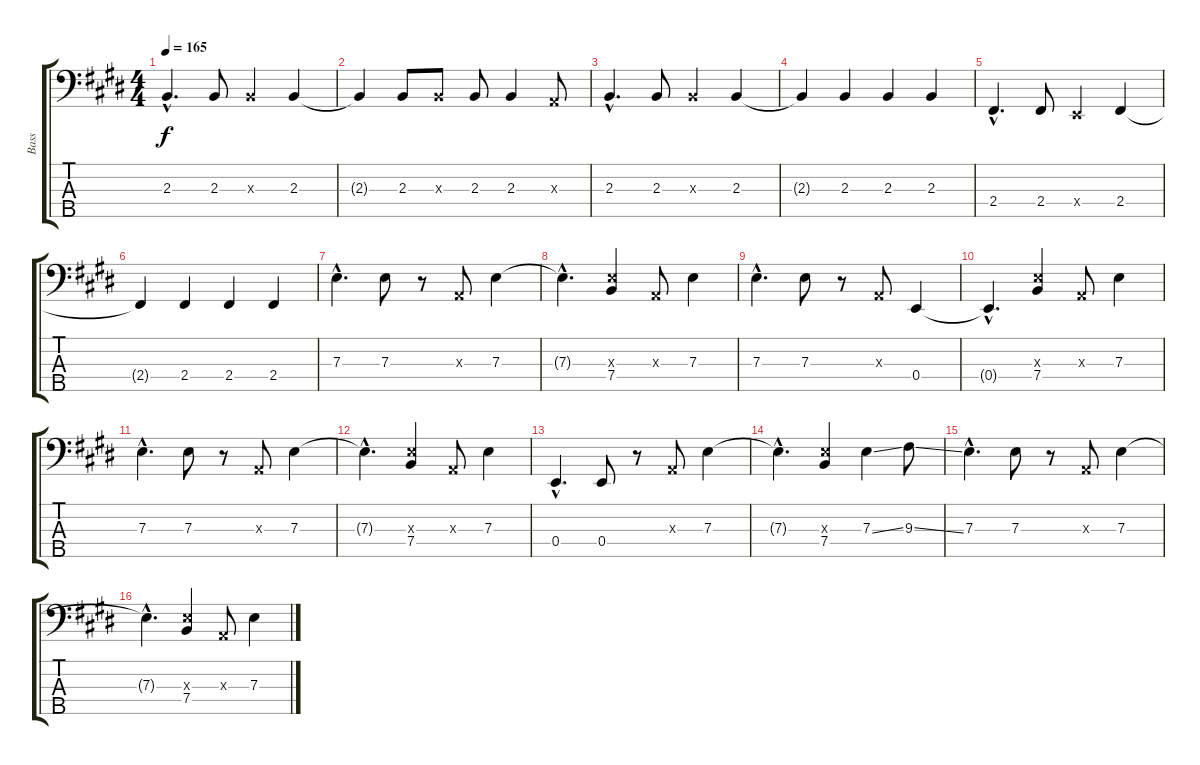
\track ("Bass" "Bass") {instrument electricbassfinger}
\staff {score tabs}
\tuning (G2 D2 A1 E1 B0) {hide}
\ts (4 4)
\tempo 165
\clef f4
\ks e
2.3{hac}.4{d dy f} 2.3.8 2.3{x}.4 2.3.4 |
2.3{t}.4 2.3.8 2.3{x}.8 2.3.8 2.3.4 0.3{x}.8 |
2.3{hac}.4{d} 2.3.8 2.3{x}.4 2.3.4 |
2.3{t}.4 2.3.4 2.3.4 2.3.4 |
2.4{hac}.4{d} 2.4.8 0.4{x}.4 2.4.4 |
2.4{t}.4 2.4.4 2.4.4 2.4.4 |
7.3{hac}.4{d} 7.3.8 r.8 0.3{x}.8 7.3.4 |
7.3{hac t}.4{d} (7.3{x} 7.4).4 0.3{x}.8 7.3.4 |
7.3{hac}.4{d} 7.3.8 r.8 0.3{x}.8 0.4.4 |
0.4{hac t}.4{d} (7.3{x} 7.4).4 0.3{x}.8 7.3.4 |
7.3{hac}.4{d} 7.3.8 r.8 0.3{x}.8 7.3.4 |
7.3{hac t}.4{d} (7.3{x} 7.4).4 0.3{x}.8 7.3.4 |
0.4{hac}.4{d} 0.4.8 r.8 0.3{x}.8 7.3.4 |
7.3{hac t}.4{d} (7.3{x} 7.4).4 7.3{ss}.4 9.3{ss}.8 |
7.3{hac}.4{d} 7.3.8 r.8 0.3{x}.8 7.3.4 |
7.3{hac t}.4{d} (7.3{x} 7.4).4 0.3{x}.8 7.3.4
